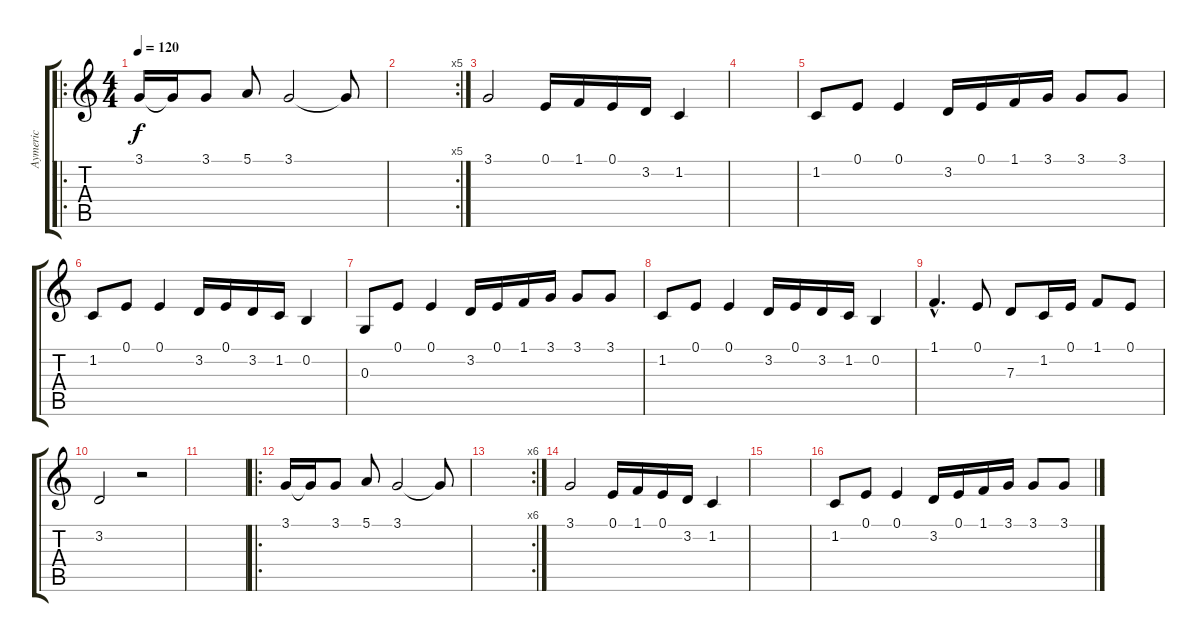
\track ("Aymeric" "Aymeric") {instrument synthbrass1}
\staff {score tabs}
\tuning (E4 B3 G3 D3 A2 E2) {hide}
\ro
\ts (4 4)
\tempo 120
\clef g2
\ks c
3.1.16{dy f} 3.1{t}.16 3.1.8 5.1.8 3.1.2 3.1{t}.8 |
\rc 5
|
3.1.2 0.1.16 1.1.16 0.1.16 3.2.16 1.2.4 |
|
1.2.8 0.1.8 0.1.4 3.2.16 0.1.16 1.1.16 3.1.16 3.1.8 3.1.8 |
1.2.8 0.1.8 0.1.4 3.2.16 0.1.16 3.2.16 1.2.16 0.2.4 |
0.3.8 0.1.8 0.1.4 3.2.16 0.1.16 1.1.16 3.1.16 3.1.8 3.1.8 |
1.2.8 0.1.8 0.1.4 3.2.16 0.1.16 3.2.16 1.2.16 0.2.4 |
1.1{hac}.4{d} 0.1.8 7.3.8 1.2.16 0.1.16 1.1.8 0.1.8 |
3.2.2 r.2 |
|
\ro
3.1.16 3.1{t}.16 3.1.8 5.1.8 3.1.2 3.1{t}.8 |
\rc 6
|
3.1.2 0.1.16 1.1.16 0.1.16 3.2.16 1.2.4 |
|
1.2.8 0.1.8 0.1.4 3.2.16 0.1.16 1.1.16 3.1.16 3.1.8 3.1.8
